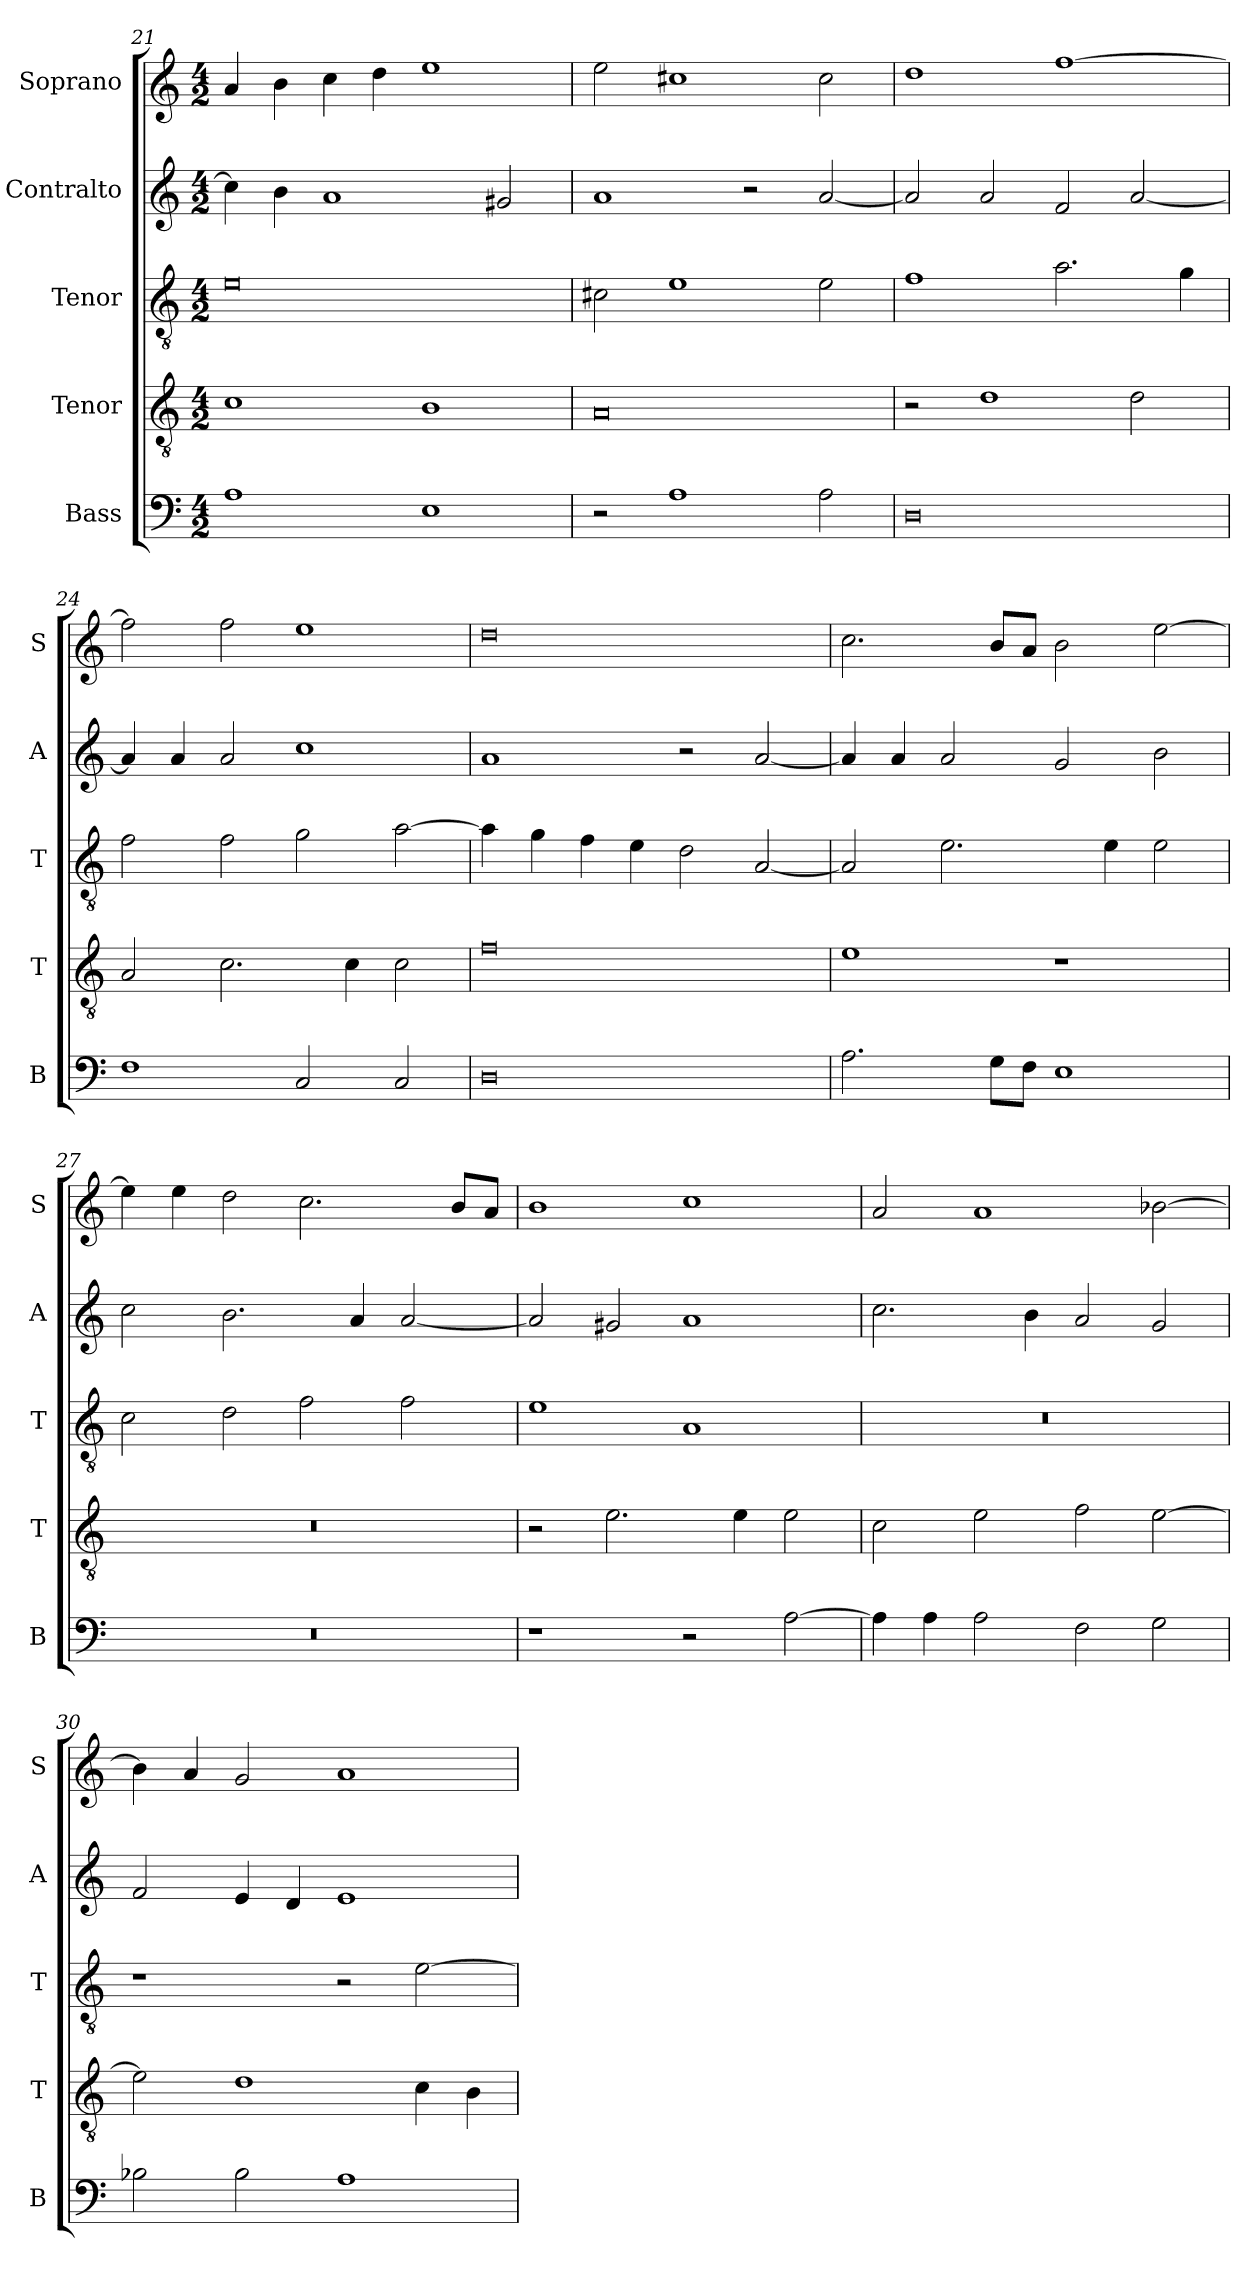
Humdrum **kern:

**kern	**kern	**kern	**kern	**kern
*part5	*part4	*part3	*part2	*part1
*staff5	*staff4	*staff3	*staff2	*staff1
*I"Bass	*I"Tenor	*I"Tenor	*I"Contralto	*I"Soprano
*I'B	*I'T	*I'T	*I'A	*I'S
*clefF4	*clefGv2	*clefGv2	*clefG2	*clefG2
*k[]	*k[]	*k[]	*k[]	*k[]
*D:dor	*D:dor	*D:dor	*D:dor	*D:dor
*M4/2	*M4/2	*M4/2	*M4/2	*M4/2
=21	=21	=21	=21	=21
1A	1c	0e	4cc]	4a
.	.	.	4b	4b
.	.	.	1a	4cc
.	.	.	.	4dd
1E	1B	.	.	1ee
.	.	.	2g#X	.
=22	=22	=22	=22	=22
2r	0A	2c#X	1a	2ee
1A	.	1e	.	1cc#X
.	.	.	2r	.
2A	.	2e	[2a	2cc#
=23	=23	=23	=23	=23
0D	2r	1f	2a]	1dd
.	1d	.	2a	.
.	.	2.a	2f	[1ff
.	2d	.	[2a	.
.	.	4g	.	.
=24	=24	=24	=24	=24
1F	2A	2f	4a]	2ff]
.	.	.	4a	.
.	2.c	2f	2a	2ff
2C	.	2g	1cc	1ee
.	4c	.	.	.
2C	2c	[2a	.	.
=25	=25	=25	=25	=25
0D	0f	4a]	1a	0dd
.	.	4g	.	.
.	.	4f	.	.
.	.	4e	.	.
.	.	2d	2r	.
.	.	[2A	[2a	.
=26	=26	=26	=26	=26
2.A	1e	2A]	4a]	2.cc
.	.	.	4a	.
.	.	2.e	2a	.
8G\L	.	.	.	8b/L
8F\J	.	.	.	8a/J
1E	1r	.	2g	2b
.	.	4e	.	.
.	.	2e	2b	[2ee
=27	=27	=27	=27	=27
0r	0r	2c	2cc	4ee]
.	.	.	.	4ee
.	.	2d	2.b	2dd
.	.	2f	.	2.cc
.	.	.	4a	.
.	.	2f	[2a	.
.	.	.	.	8b/L
.	.	.	.	8a/J
=28	=28	=28	=28	=28
1r	2r	1e	2a]	1b
.	2.e	.	2g#X	.
2r	.	1A	1a	1cc
.	4e	.	.	.
[2A	2e	.	.	.
=29	=29	=29	=29	=29
4A]	2c	0r	2.cc	2a
4A	.	.	.	.
2A	2e	.	.	1a
.	.	.	4b	.
2F	2f	.	2a	.
2G	[2e	.	2g	[2b-X
=30	=30	=30	=30	=30
2B-X	2e]	1r	2f	4b-]
.	.	.	.	4a
2B-	1d	.	4e	2g
.	.	.	4d	.
1A	.	2r	1e	1a
.	4c	[2e	.	.
.	4B	.	.	.
=	=	=	=	=
*-	*-	*-	*-	*-
